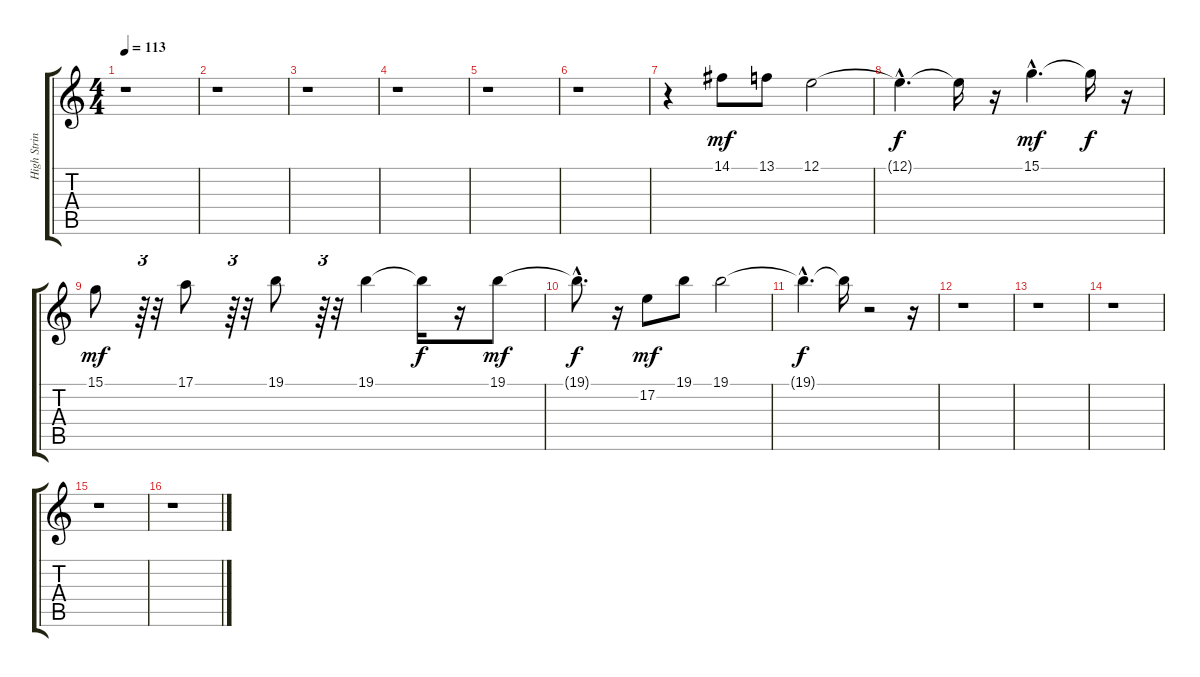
\track ("High Strings" "High Strin") {instrument stringensemble2}
\staff {score tabs}
\tuning (E4 B3 G3 D3 A2 E2) {hide}
\ts (4 4)
\tempo 113
\clef g2
\ks c
r.1{dy f} |
r.1 |
r.1 |
r.1 |
r.1 |
r.1 |
r.4 14.1.8{dy mf} 13.1.8 12.1.2 |
12.1{hac t}.4{d dy f} 12.1{t}.16 r.16 15.1{hac}.4{d dy mf} 15.1{t}.16{dy f} r.16 |
15.1.8{dy mf} r.64{tu (3 2)} r.32 17.1.8 r.64{tu (3 2)} r.32 19.1.8 r.64{tu (3 2)} r.32 19.1.4 19.1{t}.16{dy f} r.16 19.1.8{dy mf} |
19.1{hac t}.8{d dy f} r.16 17.2.8{dy mf} 19.1.8 19.1.2 |
19.1{hac t}.4{d dy f} 19.1{t}.16 r.2 r.16 |
r.1 |
r.1 |
r.1 |
r.1 |
r.1
